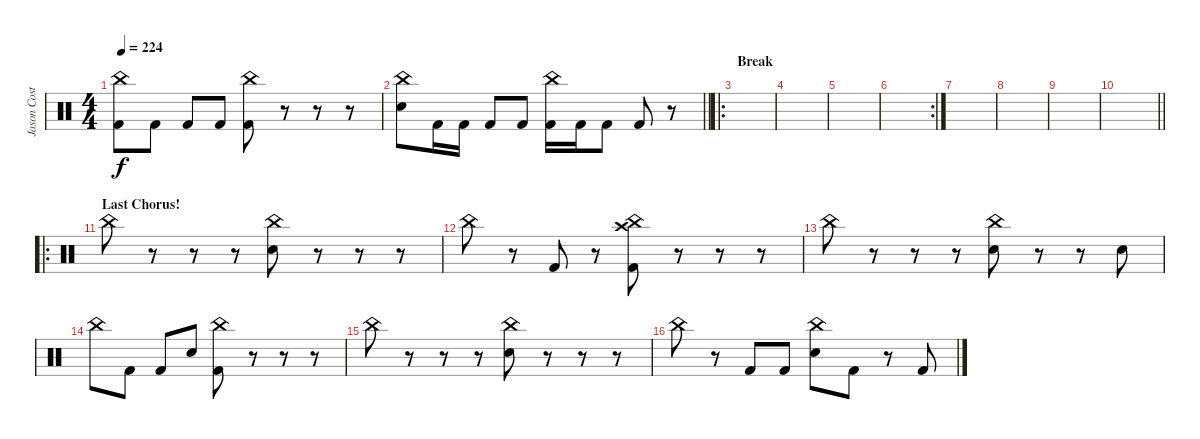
\track ("Jason Costa" "Jason Cost") {instrument percussion}
\staff {score}
\articulation defaults
\ts (4 4)
\tempo 224
\clef neutral
\ks c
("China (hit)" "Kick (hit) 2").8{dy f} "Kick (hit) 2".8 "Kick (hit) 2".8 "Kick (hit) 2".8 ("China (hit)" "Kick (hit) 2").8 r.8 r.8 r.8 |
\barLineRight lightlight
("China (hit)" "Electric Snare (hit)").8 "Kick (hit) 2".16 "Kick (hit) 2".16 "Kick (hit) 2".8 "Kick (hit) 2".8 ("China (hit)" "Kick (hit) 2").16 "Kick (hit) 2".16 "Kick (hit) 2".8 "Kick (hit) 2".8 r.8 |
\ro
\section ("" "Break")
|
|
|
\rc 2
|
|
|
|
\barLineRight lightlight
|
\ro
\section ("" "Last Chorus!")
"China (hit)".8 r.8 r.8 r.8 ("China (hit)" "Electric Snare (hit)").8 r.8 r.8 r.8 |
"China (hit)".8 r.8 "Kick (hit) 2".8 r.8 ("China (hit)" "Crash high (hit)" "Kick (hit) 2").8 r.8 r.8 r.8 |
"China (hit)".8 r.8 r.8 r.8 ("China (hit)" "Electric Snare (hit)").8 r.8 r.8 "Electric Snare (hit)".8 |
"China (hit)".8 "Kick (hit) 2".8 "Kick (hit) 2".8 "Electric Snare (hit)".8 ("China (hit)" "Kick (hit) 2").8 r.8 r.8 r.8 |
"China (hit)".8 r.8 r.8 r.8 ("China (hit)" "Electric Snare (hit)").8 r.8 r.8 r.8 |
"China (hit)".8 r.8 "Kick (hit) 2".8 "Kick (hit) 2".8 ("China (hit)" "Electric Snare (hit)").8 "Kick (hit) 2".8 r.8 "Kick (hit) 2".8
